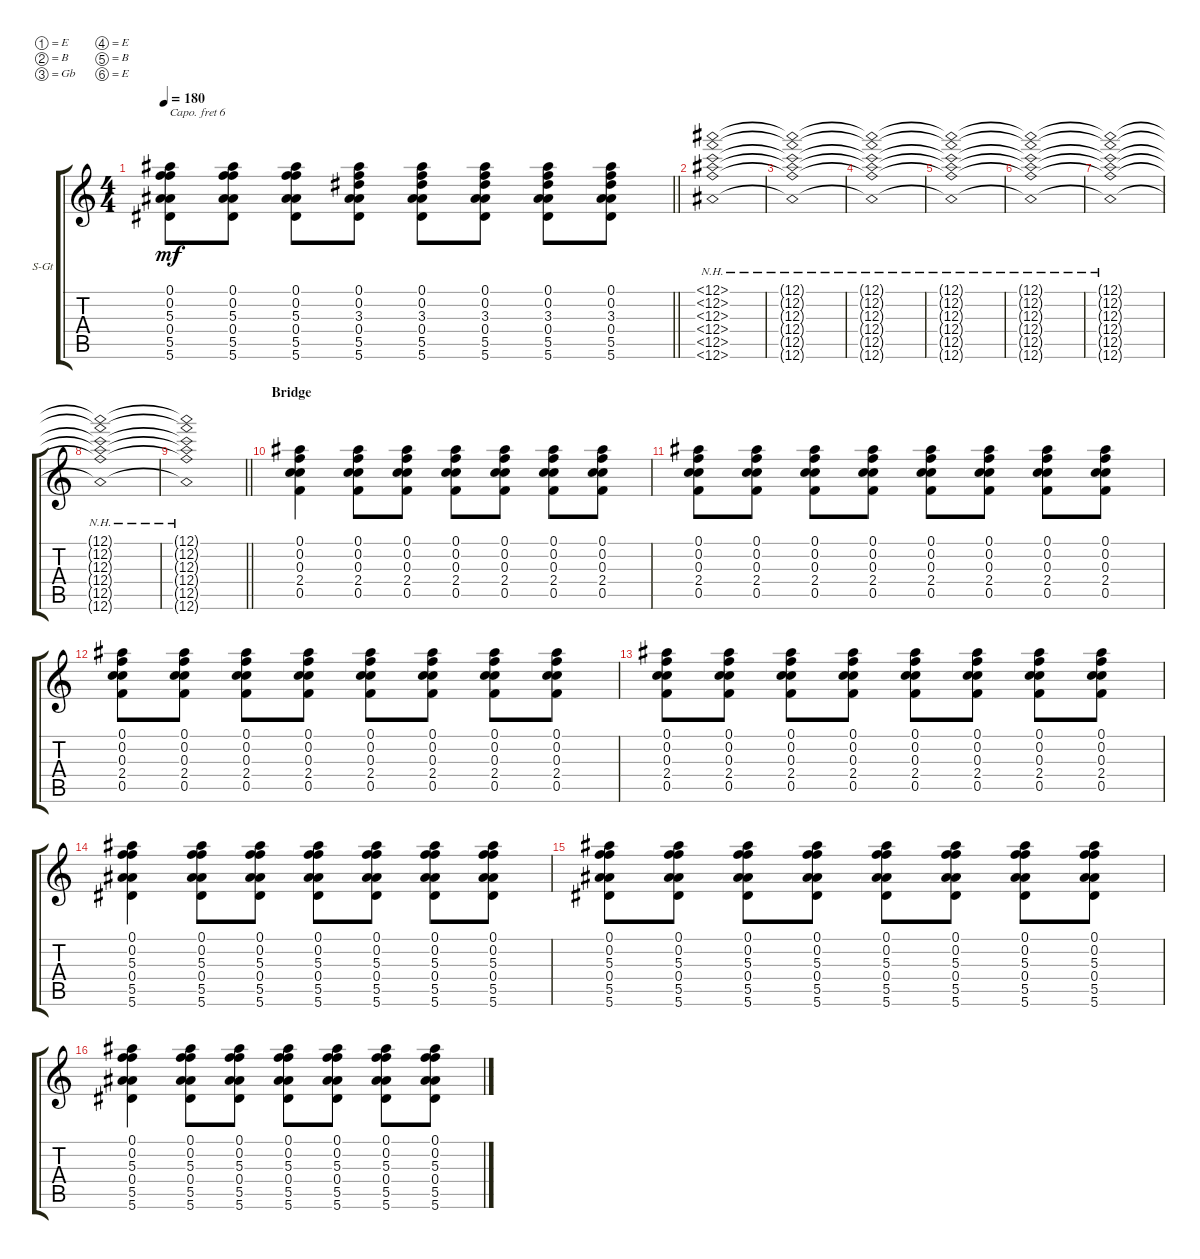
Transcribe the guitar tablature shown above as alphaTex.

\defaultSystemsLayout 4
\bracketExtendMode groupsimilarinstruments
\firstSystemTrackNameOrientation horizontal
\otherSystemsTrackNameOrientation horizontal
\track ("Chris - Steel Guitar Rythm" "S-Gt") {instrument acousticguitarsteel}
\staff {score tabs}
\capo 6
\tuning (E4 B3 Gb3 E3 B2 E2)
\ts (4 4)
\tempo 180
\clef g2
\barLineRight lightlight
\ks c
(5.6 5.5 0.4 5.3 0.2 0.1).8{dy mf} (5.6 5.5 0.4 5.3 0.2 0.1).8 (5.6 5.5 0.4 5.3 0.2 0.1).8 (5.6 5.5 0.4 3.3 0.2 0.1).8 (5.6 5.5 0.4 3.3 0.2 0.1).8 (5.6 5.5 0.4 3.3 0.2 0.1).8 (5.6 5.5 0.4 3.3 0.2 0.1).8 (5.6 5.5 0.4 3.3 0.2 0.1).8 |
(12.5{nh} 12.4{nh} 12.3{nh} 12.2{nh} 12.6{nh} 12.1{nh}).1 |
(12.6{nh t} 12.5{nh t} 12.4{nh t} 12.3{nh t} 12.2{nh t} 12.1{nh t}).1 |
(12.6{nh t} 12.5{nh t} 12.4{nh t} 12.3{nh t} 12.2{nh t} 12.1{nh t}).1 |
(12.6{nh t} 12.5{nh t} 12.4{nh t} 12.3{nh t} 12.2{nh t} 12.1{nh t}).1 |
(12.1{nh t} 12.2{nh t} 12.3{nh t} 12.4{nh t} 12.5{nh t} 12.6{nh t}).1 |
(12.1{nh t} 12.2{nh t} 12.3{nh t} 12.4{nh t} 12.5{nh t} 12.6{nh t}).1 |
(12.1{nh t} 12.2{nh t} 12.3{nh t} 12.4{nh t} 12.5{nh t} 12.6{nh t}).1 |
\barLineRight lightlight
(12.1{nh t} 12.2{nh t} 12.3{nh t} 12.4{nh t} 12.5{nh t} 12.6{nh t}).1 |
\section ("" "Bridge")
(0.5 2.4 0.3 0.2 0.1).4 (0.5 2.4 0.1 0.3 0.2).8 (0.5 2.4 0.3 0.2 0.1).8 (0.5 2.4 0.1 0.3 0.2).8 (0.5 2.4 0.3 0.2 0.1).8 (0.5 2.4 0.1 0.3 0.2).8 (0.5 2.4 0.3 0.2 0.1).8 |
(0.5 2.4 0.1 0.3 0.2).8 (0.5 2.4 0.3 0.2 0.1).8 (0.5 2.4 0.1 0.3 0.2).8 (0.5 2.4 0.3 0.2 0.1).8 (0.5 2.4 0.1 0.3 0.2).8 (0.5 2.4 0.3 0.2 0.1).8 (0.5 2.4 0.1 0.3 0.2).8 (0.5 2.4 0.3 0.2 0.1).8 |
(0.5 2.4 0.1 0.3 0.2).8 (0.5 2.4 0.3 0.2 0.1).8 (0.5 2.4 0.1 0.3 0.2).8 (0.5 2.4 0.3 0.2 0.1).8 (0.5 2.4 0.1 0.3 0.2).8 (0.5 2.4 0.3 0.2 0.1).8 (0.5 2.4 0.1 0.3 0.2).8 (0.5 2.4 0.3 0.2 0.1).8 |
(0.5 2.4 0.1 0.3 0.2).8 (0.5 2.4 0.3 0.2 0.1).8 (0.5 2.4 0.1 0.3 0.2).8 (0.5 2.4 0.3 0.2 0.1).8 (0.5 2.4 0.1 0.3 0.2).8 (0.5 2.4 0.3 0.2 0.1).8 (0.5 2.4 0.1 0.3 0.2).8 (0.5 2.4 0.3 0.2 0.1).8 |
(5.6 5.5 0.4 5.3 0.2 0.1).4 (5.6 5.5 0.4 5.3 0.2 0.1).8 (5.6 5.5 0.4 5.3 0.2 0.1).8 (5.6 5.5 0.4 5.3 0.2 0.1).8 (5.6 5.5 0.4 5.3 0.2 0.1).8 (5.6 5.5 0.4 5.3 0.2 0.1).8 (5.6 5.5 0.4 5.3 0.2 0.1).8 |
(5.6 5.5 0.4 5.3 0.2 0.1).8 (5.6 5.5 0.4 5.3 0.2 0.1).8 (5.6 5.5 0.4 5.3 0.2 0.1).8 (5.6 5.5 0.4 5.3 0.2 0.1).8 (5.6 5.5 0.4 5.3 0.2 0.1).8 (5.6 5.5 0.4 5.3 0.2 0.1).8 (5.6 5.5 0.4 5.3 0.2 0.1).8 (5.6 5.5 0.4 5.3 0.2 0.1).8 |
(5.6 5.5 0.4 5.3 0.2 0.1).4 (5.6 5.5 0.4 5.3 0.2 0.1).8 (5.6 5.5 0.4 5.3 0.2 0.1).8 (5.6 5.5 0.4 5.3 0.2 0.1).8 (5.6 5.5 0.4 5.3 0.2 0.1).8 (5.6 5.5 0.4 5.3 0.2 0.1).8 (5.6 5.5 0.4 5.3 0.2 0.1).8
